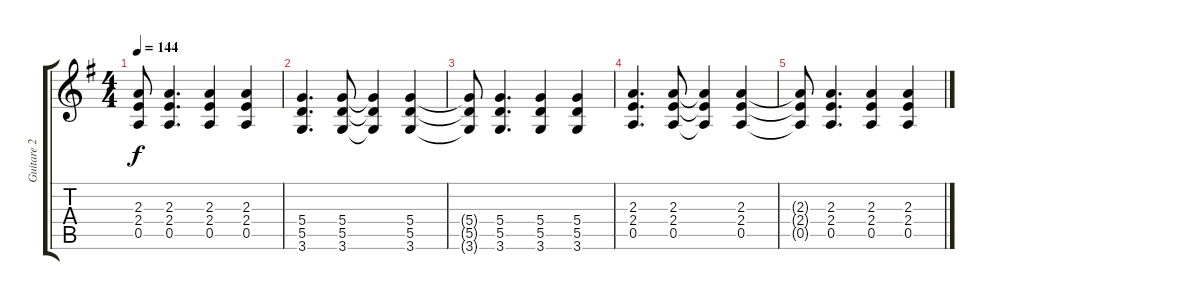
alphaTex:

\track ("Guitare 2 " "Guitare 2 ") {instrument distortionguitar}
\staff {score tabs}
\tuning (E4 B3 G3 D3 A2 E2) {hide}
\ts (4 4)
\tempo 144
\clef g2
\ks g
(2.3{t} 2.4{t} 0.5{t}).8{dy f} (2.3 2.4 0.5).4{d} (2.3 2.4 0.5).4 (2.3 2.4 0.5).4 |
(5.4 5.5 3.6).4{d} (5.4 5.5 3.6).8 (5.4{t} 5.5{t} 3.6{t}).4 (5.4 5.5 3.6).4 |
(5.4{t} 5.5{t} 3.6{t}).8 (5.4 5.5 3.6).4{d} (5.4 5.5 3.6).4 (5.4 5.5 3.6).4 |
(2.3 2.4 0.5).4{d volume 4} (2.3 2.4 0.5).8 (2.3{t} 2.4{t} 0.5{t}).4 (2.3 2.4 0.5).4 |
(2.3{t} 2.4{t} 0.5{t}).8 (2.3 2.4 0.5).4{d} (2.3 2.4 0.5).4 (2.3 2.4 0.5).4{volume 0}
